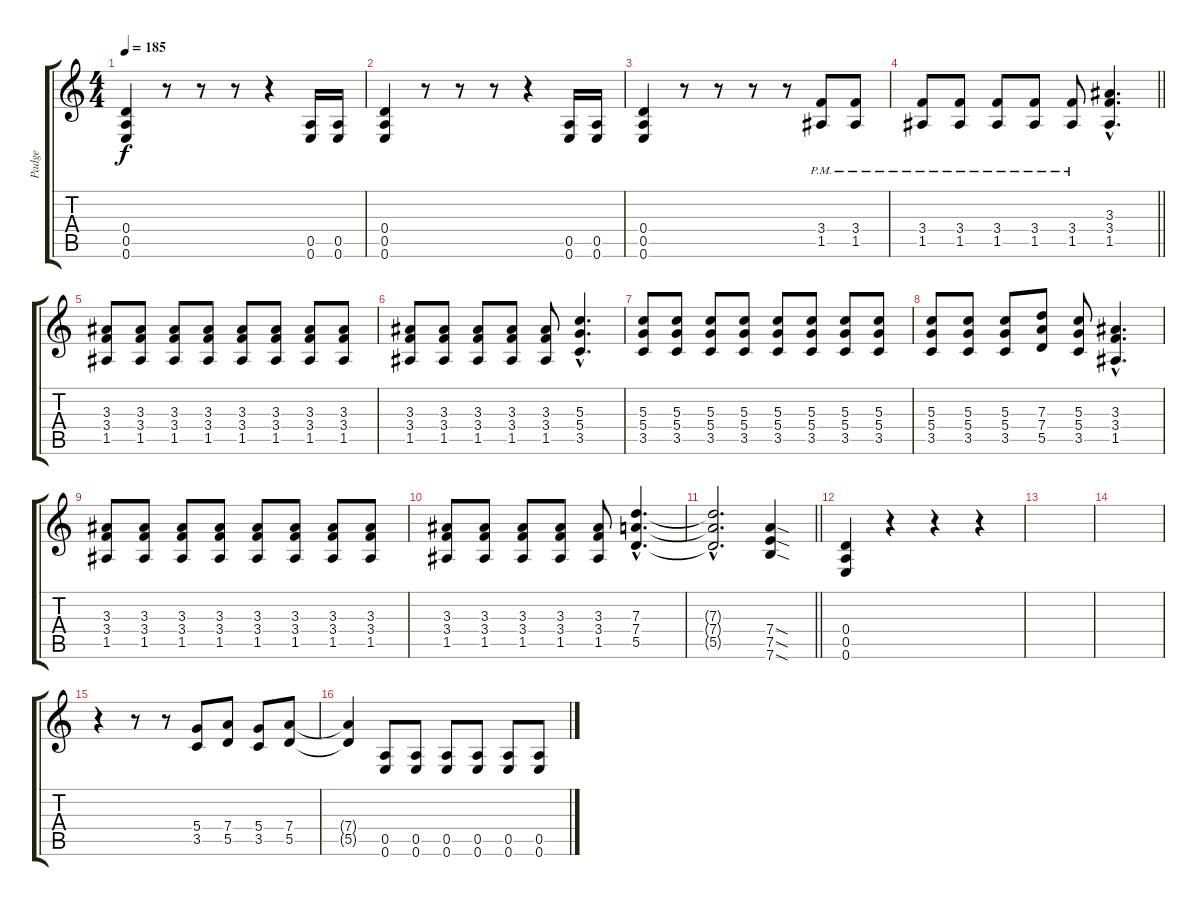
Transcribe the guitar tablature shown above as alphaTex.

\track ("Padge" "Padge") {instrument distortionguitar}
\staff {score tabs}
\tuning (E4 B3 G3 D3 A2 E2) {hide}
\ts (4 4)
\tempo 185
\clef g2
\ks c
(0.4 0.5 0.6).4{dy f} r.8 r.8 r.8 r.4 (0.5 0.6).16 (0.5 0.6).16 |
(0.4 0.5 0.6).4 r.8 r.8 r.8 r.4 (0.5 0.6).16 (0.5 0.6).16 |
(0.4 0.5 0.6).4 r.8 r.8 r.8 r.8 (3.4{pm} 1.5{pm}).8 (3.4{pm} 1.5{pm}).8 |
\barLineRight lightlight
(3.4{pm} 1.5{pm}).8 (3.4{pm} 1.5{pm}).8 (3.4{pm} 1.5{pm}).8 (3.4{pm} 1.5{pm}).8 (3.4{pm} 1.5{pm}).8 (3.3{hac} 3.4{hac} 1.5{hac}).4{d} |
(3.3 3.4 1.5).8 (3.3 3.4 1.5).8 (3.3 3.4 1.5).8 (3.3 3.4 1.5).8 (3.3 3.4 1.5).8 (3.3 3.4 1.5).8 (3.3 3.4 1.5).8 (3.3 3.4 1.5).8 |
(3.3 3.4 1.5).8 (3.3 3.4 1.5).8 (3.3 3.4 1.5).8 (3.3 3.4 1.5).8 (3.3 3.4 1.5).8 (5.3{hac} 5.4{hac} 3.5{hac}).4{d} |
(5.3 5.4 3.5).8 (5.3 5.4 3.5).8 (5.3 5.4 3.5).8 (5.3 5.4 3.5).8 (5.3 5.4 3.5).8 (5.3 5.4 3.5).8 (5.3 5.4 3.5).8 (5.3 5.4 3.5).8 |
(5.3 5.4 3.5).8 (5.3 5.4 3.5).8 (5.3 5.4 3.5).8 (7.3 7.4 5.5).8 (5.3 5.4 3.5).8 (3.3{hac} 3.4{hac} 1.5{hac}).4{d} |
(3.3 3.4 1.5).8 (3.3 3.4 1.5).8 (3.3 3.4 1.5).8 (3.3 3.4 1.5).8 (3.3 3.4 1.5).8 (3.3 3.4 1.5).8 (3.3 3.4 1.5).8 (3.3 3.4 1.5).8 |
(3.3 3.4 1.5).8 (3.3 3.4 1.5).8 (3.3 3.4 1.5).8 (3.3 3.4 1.5).8 (3.3 3.4 1.5).8 (7.3{hac} 7.4{hac} 5.5{hac}).4{d} |
\barLineRight lightlight
(7.3{hac t} 7.4{hac t} 5.5{hac t}).2{d} (7.4{sod} 7.5{sod} 7.6{sod}).4 |
(0.4 0.5 0.6).4 r.4 r.4 r.4 |
|
|
r.4 r.8 r.8 (5.4 3.5).8 (7.4 5.5).8 (5.4 3.5).8 (7.4 5.5).8 |
(7.4{t} 5.5{t}).4 (0.5 0.6).8 (0.5 0.6).8 (0.5 0.6).8 (0.5 0.6).8 (0.5 0.6).8 (0.5 0.6).8
